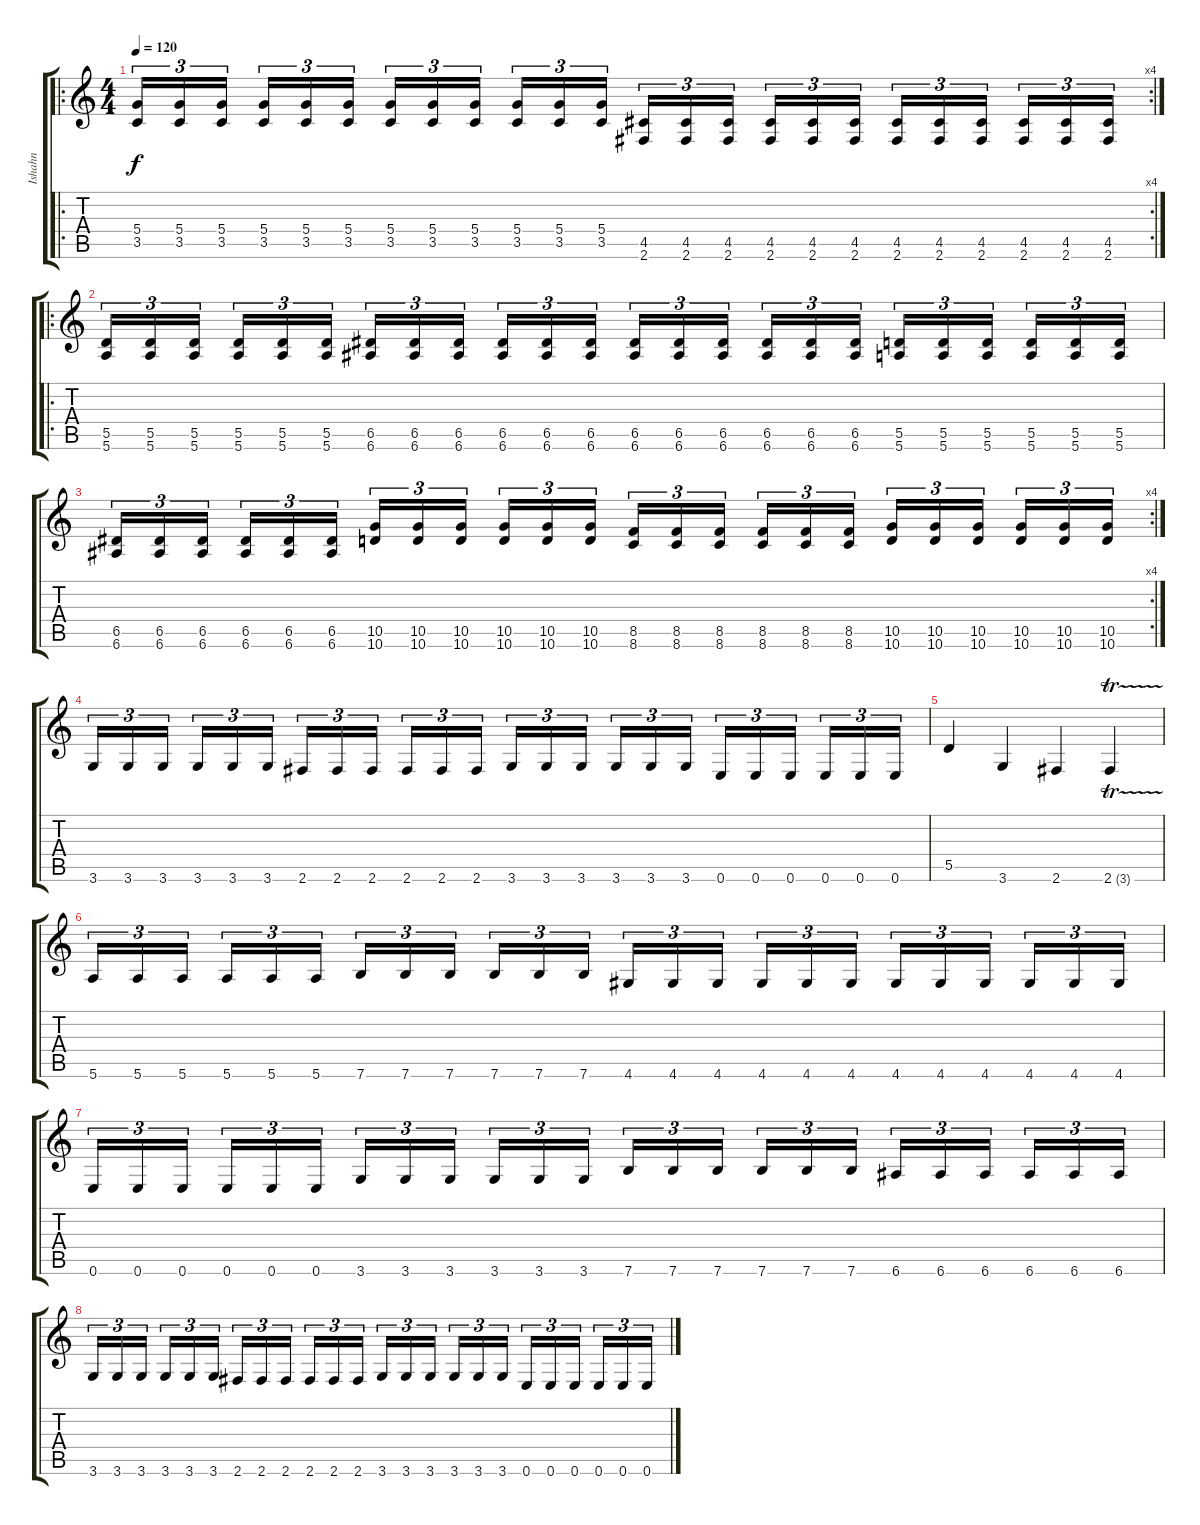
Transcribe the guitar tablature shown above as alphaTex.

\track ("Ishahn" "Ishahn") {instrument distortionguitar}
\staff {score tabs}
\tuning (E4 B3 G3 D3 A2 E2) {hide}
\ro
\rc 4
\ts (4 4)
\tempo 120
\clef g2
\ks c
(5.4 3.5).16{tu (3 2) dy f} (5.4 3.5).16{tu (3 2)} (5.4 3.5).16{tu (3 2)} (5.4 3.5).16{tu (3 2)} (5.4 3.5).16{tu (3 2)} (5.4 3.5).16{tu (3 2)} (5.4 3.5).16{tu (3 2)} (5.4 3.5).16{tu (3 2)} (5.4 3.5).16{tu (3 2)} (5.4 3.5).16{tu (3 2)} (5.4 3.5).16{tu (3 2)} (5.4 3.5).16{tu (3 2)} (4.5 2.6).16{tu (3 2)} (4.5 2.6).16{tu (3 2)} (4.5 2.6).16{tu (3 2)} (4.5 2.6).16{tu (3 2)} (4.5 2.6).16{tu (3 2)} (4.5 2.6).16{tu (3 2)} (4.5 2.6).16{tu (3 2)} (4.5 2.6).16{tu (3 2)} (4.5 2.6).16{tu (3 2)} (4.5 2.6).16{tu (3 2)} (4.5 2.6).16{tu (3 2)} (4.5 2.6).16{tu (3 2)} |
\ro
(5.5 5.6).16{tu (3 2)} (5.5 5.6).16{tu (3 2)} (5.5 5.6).16{tu (3 2)} (5.5 5.6).16{tu (3 2)} (5.5 5.6).16{tu (3 2)} (5.5 5.6).16{tu (3 2)} (6.5 6.6).16{tu (3 2)} (6.5 6.6).16{tu (3 2)} (6.5 6.6).16{tu (3 2)} (6.5 6.6).16{tu (3 2)} (6.5 6.6).16{tu (3 2)} (6.5 6.6).16{tu (3 2)} (6.5 6.6).16{tu (3 2)} (6.5 6.6).16{tu (3 2)} (6.5 6.6).16{tu (3 2)} (6.5 6.6).16{tu (3 2)} (6.5 6.6).16{tu (3 2)} (6.5 6.6).16{tu (3 2)} (5.5 5.6).16{tu (3 2)} (5.5 5.6).16{tu (3 2)} (5.5 5.6).16{tu (3 2)} (5.5 5.6).16{tu (3 2)} (5.5 5.6).16{tu (3 2)} (5.5 5.6).16{tu (3 2)} |
\rc 4
(6.5 6.6).16{tu (3 2)} (6.5 6.6).16{tu (3 2)} (6.5 6.6).16{tu (3 2)} (6.5 6.6).16{tu (3 2)} (6.5 6.6).16{tu (3 2)} (6.5 6.6).16{tu (3 2)} (10.5 10.6).16{tu (3 2)} (10.5 10.6).16{tu (3 2)} (10.5 10.6).16{tu (3 2)} (10.5 10.6).16{tu (3 2)} (10.5 10.6).16{tu (3 2)} (10.5 10.6).16{tu (3 2)} (8.5 8.6).16{tu (3 2)} (8.5 8.6).16{tu (3 2)} (8.5 8.6).16{tu (3 2)} (8.5 8.6).16{tu (3 2)} (8.5 8.6).16{tu (3 2)} (8.5 8.6).16{tu (3 2)} (10.5 10.6).16{tu (3 2)} (10.5 10.6).16{tu (3 2)} (10.5 10.6).16{tu (3 2)} (10.5 10.6).16{tu (3 2)} (10.5 10.6).16{tu (3 2)} (10.5 10.6).16{tu (3 2)} |
3.6.16{tu (3 2)} 3.6.16{tu (3 2)} 3.6.16{tu (3 2)} 3.6.16{tu (3 2)} 3.6.16{tu (3 2)} 3.6.16{tu (3 2)} 2.6.16{tu (3 2)} 2.6.16{tu (3 2)} 2.6.16{tu (3 2)} 2.6.16{tu (3 2)} 2.6.16{tu (3 2)} 2.6.16{tu (3 2)} 3.6.16{tu (3 2)} 3.6.16{tu (3 2)} 3.6.16{tu (3 2)} 3.6.16{tu (3 2)} 3.6.16{tu (3 2)} 3.6.16{tu (3 2)} 0.6.16{tu (3 2)} 0.6.16{tu (3 2)} 0.6.16{tu (3 2)} 0.6.16{tu (3 2)} 0.6.16{tu (3 2)} 0.6.16{tu (3 2)} |
5.5.4 3.6.4 2.6.4 2.6{tr (3 16)}.4 |
5.6.16{tu (3 2)} 5.6.16{tu (3 2)} 5.6.16{tu (3 2)} 5.6.16{tu (3 2)} 5.6.16{tu (3 2)} 5.6.16{tu (3 2)} 7.6.16{tu (3 2)} 7.6.16{tu (3 2)} 7.6.16{tu (3 2)} 7.6.16{tu (3 2)} 7.6.16{tu (3 2)} 7.6.16{tu (3 2)} 4.6.16{tu (3 2)} 4.6.16{tu (3 2)} 4.6.16{tu (3 2)} 4.6.16{tu (3 2)} 4.6.16{tu (3 2)} 4.6.16{tu (3 2)} 4.6.16{tu (3 2)} 4.6.16{tu (3 2)} 4.6.16{tu (3 2)} 4.6.16{tu (3 2)} 4.6.16{tu (3 2)} 4.6.16{tu (3 2)} |
0.6.16{tu (3 2)} 0.6.16{tu (3 2)} 0.6.16{tu (3 2)} 0.6.16{tu (3 2)} 0.6.16{tu (3 2)} 0.6.16{tu (3 2)} 3.6.16{tu (3 2)} 3.6.16{tu (3 2)} 3.6.16{tu (3 2)} 3.6.16{tu (3 2)} 3.6.16{tu (3 2)} 3.6.16{tu (3 2)} 7.6.16{tu (3 2)} 7.6.16{tu (3 2)} 7.6.16{tu (3 2)} 7.6.16{tu (3 2)} 7.6.16{tu (3 2)} 7.6.16{tu (3 2)} 6.6.16{tu (3 2)} 6.6.16{tu (3 2)} 6.6.16{tu (3 2)} 6.6.16{tu (3 2)} 6.6.16{tu (3 2)} 6.6.16{tu (3 2)} |
3.6.16{tu (3 2)} 3.6.16{tu (3 2)} 3.6.16{tu (3 2)} 3.6.16{tu (3 2)} 3.6.16{tu (3 2)} 3.6.16{tu (3 2)} 2.6.16{tu (3 2)} 2.6.16{tu (3 2)} 2.6.16{tu (3 2)} 2.6.16{tu (3 2)} 2.6.16{tu (3 2)} 2.6.16{tu (3 2)} 3.6.16{tu (3 2)} 3.6.16{tu (3 2)} 3.6.16{tu (3 2)} 3.6.16{tu (3 2)} 3.6.16{tu (3 2)} 3.6.16{tu (3 2)} 0.6.16{tu (3 2)} 0.6.16{tu (3 2)} 0.6.16{tu (3 2)} 0.6.16{tu (3 2)} 0.6.16{tu (3 2)} 0.6.16{tu (3 2)}
